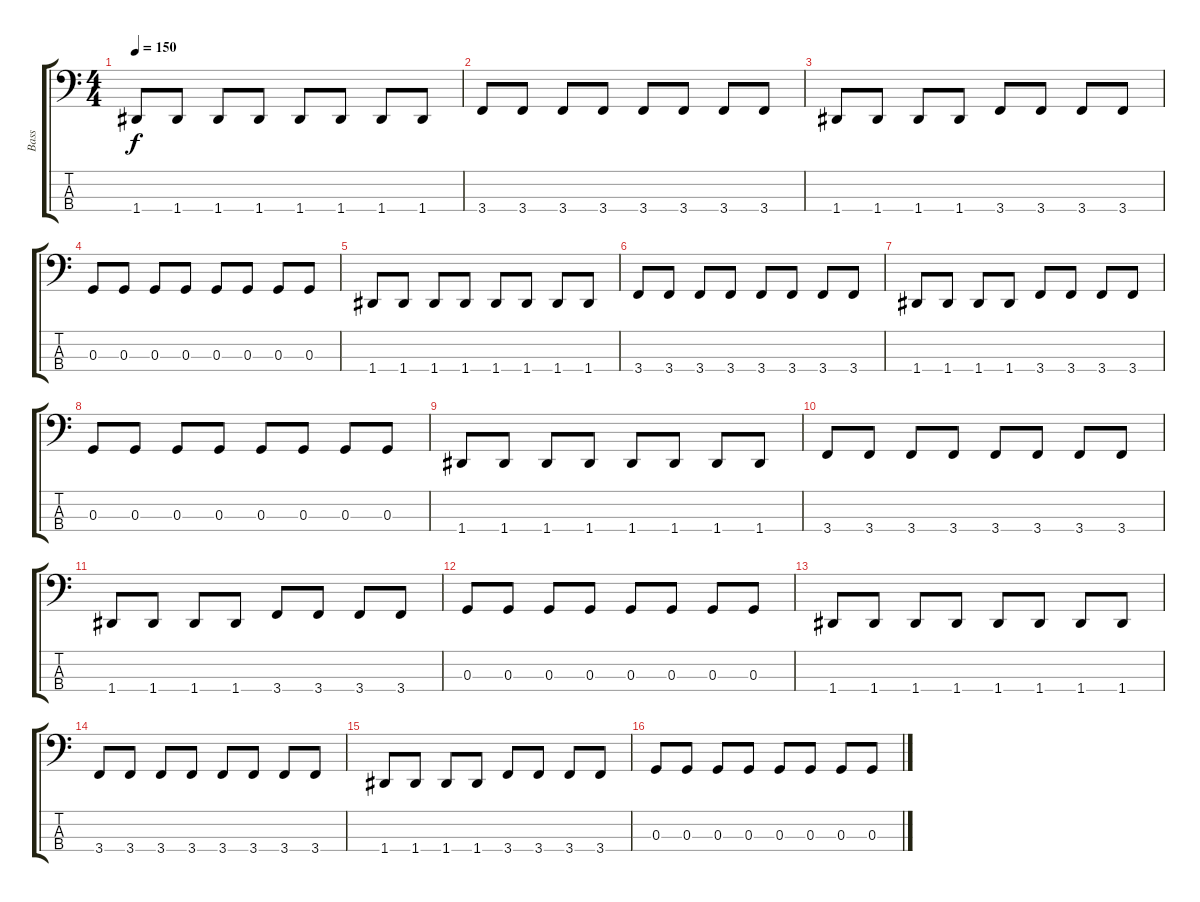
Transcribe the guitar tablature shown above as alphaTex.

\track ("Bass" "Bass") {instrument electricbasspick}
\staff {score tabs}
\tuning (F2 C2 G1 D1) {hide}
\ts (4 4)
\tempo 150
\clef f4
\ks c
1.4.8{dy f} 1.4.8 1.4.8 1.4.8 1.4.8 1.4.8 1.4.8 1.4.8 |
3.4.8 3.4.8 3.4.8 3.4.8 3.4.8 3.4.8 3.4.8 3.4.8 |
1.4.8 1.4.8 1.4.8 1.4.8 3.4.8 3.4.8 3.4.8 3.4.8 |
0.3.8 0.3.8 0.3.8 0.3.8 0.3.8 0.3.8 0.3.8 0.3.8 |
1.4.8 1.4.8 1.4.8 1.4.8 1.4.8 1.4.8 1.4.8 1.4.8 |
3.4.8 3.4.8 3.4.8 3.4.8 3.4.8 3.4.8 3.4.8 3.4.8 |
1.4.8 1.4.8 1.4.8 1.4.8 3.4.8 3.4.8 3.4.8 3.4.8 |
0.3.8 0.3.8 0.3.8 0.3.8 0.3.8 0.3.8 0.3.8 0.3.8 |
1.4.8 1.4.8 1.4.8 1.4.8 1.4.8 1.4.8 1.4.8 1.4.8 |
3.4.8 3.4.8 3.4.8 3.4.8 3.4.8 3.4.8 3.4.8 3.4.8 |
1.4.8 1.4.8 1.4.8 1.4.8 3.4.8 3.4.8 3.4.8 3.4.8 |
0.3.8 0.3.8 0.3.8 0.3.8 0.3.8 0.3.8 0.3.8 0.3.8 |
1.4.8 1.4.8 1.4.8 1.4.8 1.4.8 1.4.8 1.4.8 1.4.8 |
3.4.8 3.4.8 3.4.8 3.4.8 3.4.8 3.4.8 3.4.8 3.4.8 |
1.4.8 1.4.8 1.4.8 1.4.8 3.4.8 3.4.8 3.4.8 3.4.8 |
0.3.8 0.3.8 0.3.8 0.3.8 0.3.8 0.3.8 0.3.8 0.3.8
